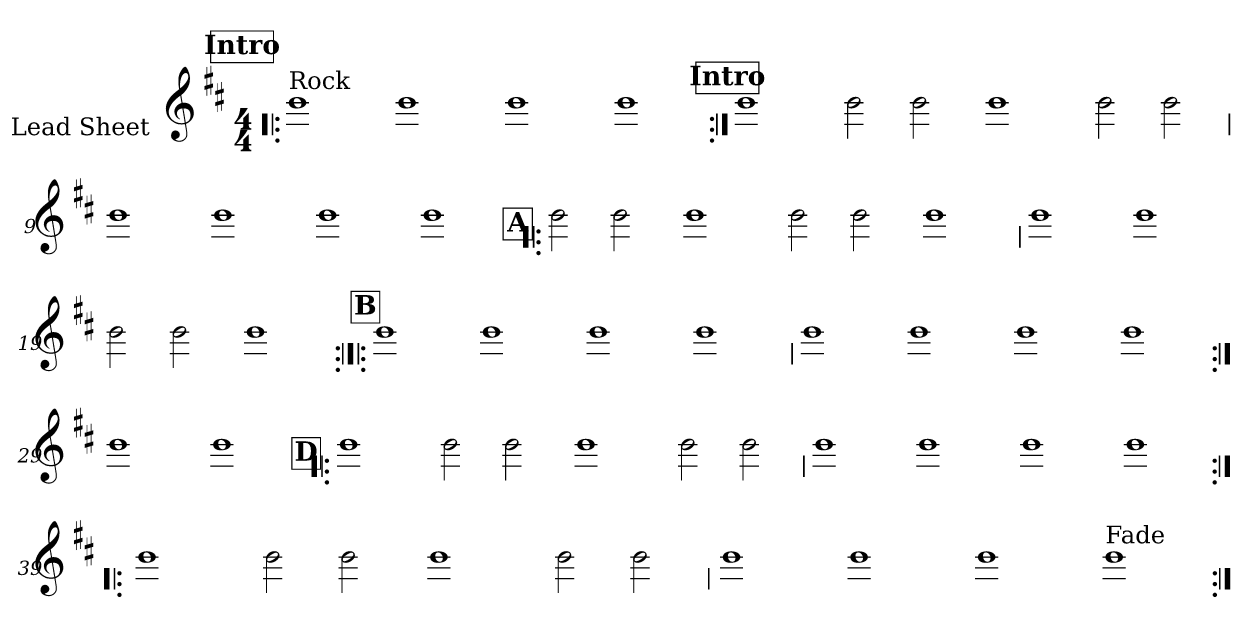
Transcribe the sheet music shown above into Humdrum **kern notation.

**kern
*part1
*staff1
*I"Lead Sheet
*stria0
*clefG2
*k[f#c#]
*D:
*M4/4
!!LO:REH:place=s1:a:t=Intro
=1!|:
!LO:TX:a:t=Rock
1b
=2-
1b
=3-
1b
=4-
1b
!!LO:LB:g=z
!!LO:REH:place=s1:a:t=Intro
=5:|!
1b
=6-
2b
2b
=7-
1b
=8-
2b
2b
!!LO:LB:g=z
=9
1b
=10-
1b
=11-
1b
=12-
1b
!!LO:LB:g=z
!!LO:REH:place=s1:a:t=A
=13!|:
2b
2b
=14-
1b
=15-
2b
2b
=16-
1b
!!LO:LB:g=z
=17
1b
=18-
1b
=19-
2b
2b
=20-
1b
!!LO:LB:g=z
!!LO:REH:place=s1:a:t=B
=21:|!|:
1b
=22-
1b
=23-
1b
=24-
1b
!!LO:LB:g=z
=25
1b
=26-
1b
=27-
1b
=28-
1b
!!LO:LB:g=z
=29:|!
1b
=30-
1b
!!LO:LB:g=z
!!LO:REH:place=s1:a:t=D
=31!|:
1b
=32-
2b
2b
=33-
1b
=34-
2b
2b
!!LO:LB:g=z
=35
1b
=36-
1b
=37-
1b
=38-
1b
!!LO:LB:g=z
=39:|!|:
1b
=40-
2b
2b
=41-
1b
=42-
2b
2b
!!LO:LB:g=z
=43
1b
=44-
1b
=45-
1b
=46-
!LO:TX:a:t=Fade
1b
=:|!
*-
